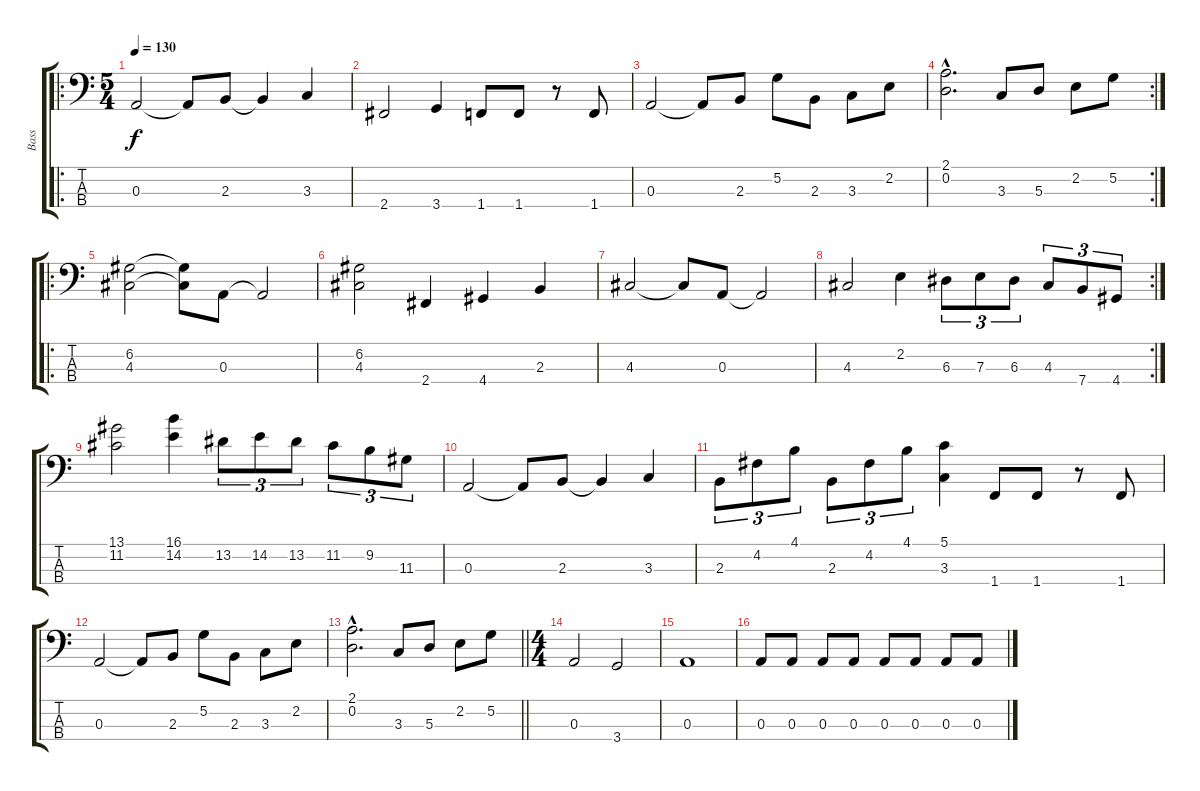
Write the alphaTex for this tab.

\track ("Bass" "Bass") {instrument electricbassfinger}
\staff {score tabs}
\tuning (G2 D2 A1 E1) {hide}
\ro
\ts (5 4)
\tempo 130
\clef f4
\ks c
0.3.2{dy f instrument electricbassfinger} 0.3{t}.8 2.3.8 2.3{t}.4 3.3.4 |
2.4.2 3.4.4 1.4.8 1.4.8 r.8 1.4.8 |
0.3.2 0.3{t}.8 2.3.8 5.2.8 2.3.8 3.3.8 2.2.8 |
\rc 2
(2.1{hac} 0.2{hac}).2{d} 3.3.8 5.3.8 2.2.8 5.2.8 |
\ro
(6.2 4.3).2 (6.2{t} 4.3{t}).8 0.3.8 0.3{t}.2 |
(6.2 4.3).2 2.4.4 4.4.4 2.3.4 |
4.3.2 4.3{t}.8 0.3.8 0.3{t}.2 |
\rc 2
4.3.2 2.2.4 6.3.8{tu (3 2)} 7.3.8{tu (3 2)} 6.3.8{tu (3 2)} 4.3.8{tu (3 2)} 7.4.8{tu (3 2)} 4.4.8{tu (3 2)} |
(13.1 11.2).2 (16.1 14.2).4 13.2.8{tu (3 2)} 14.2.8{tu (3 2)} 13.2.8{tu (3 2)} 11.2.8{tu (3 2)} 9.2.8{tu (3 2)} 11.3.8{tu (3 2)} |
0.3.2 0.3{t}.8 2.3.8 2.3{t}.4 3.3.4 |
2.3.8{tu (3 2)} 4.2.8{tu (3 2)} 4.1.8{tu (3 2)} 2.3.8{tu (3 2)} 4.2.8{tu (3 2)} 4.1.8{tu (3 2)} (5.1 3.3).4 1.4.8 1.4.8 r.8 1.4.8 |
0.3.2 0.3{t}.8 2.3.8 5.2.8 2.3.8 3.3.8 2.2.8 |
\barLineRight lightlight
(2.1{hac} 0.2{hac}).2{d} 3.3.8 5.3.8 2.2.8 5.2.8 |
\ts (4 4)
0.3.2 3.4.2 |
0.3.1 |
0.3.8 0.3.8 0.3.8 0.3.8 0.3.8 0.3.8 0.3.8 0.3.8
